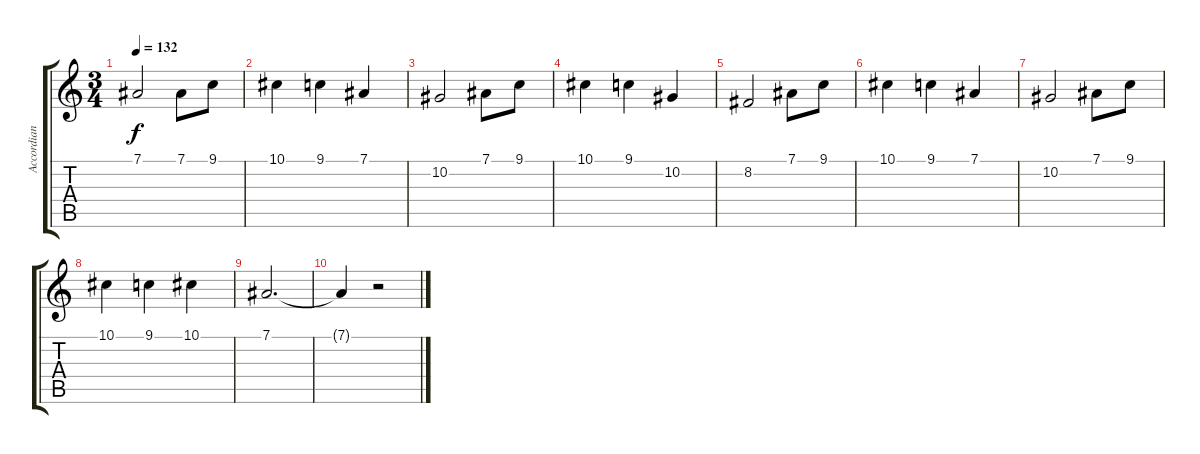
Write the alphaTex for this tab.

\track ("Accordian" "Accordian") {instrument accordion}
\staff {score tabs}
\tuning (Eb4 Bb3 Gb3 Db3 Ab2 Eb2) {hide}
\ts (3 4)
\tempo 132
\clef g2
\ks c
7.1.2{dy f} 7.1.8 9.1.8 |
10.1.4 9.1.4 7.1.4 |
10.2.2 7.1.8 9.1.8 |
10.1.4 9.1.4 10.2.4 |
8.2.2 7.1.8 9.1.8 |
10.1.4 9.1.4 7.1.4 |
10.2.2 7.1.8 9.1.8 |
10.1.4 9.1.4 10.1.4 |
7.1.2{d} |
7.1{t}.4 r.2
